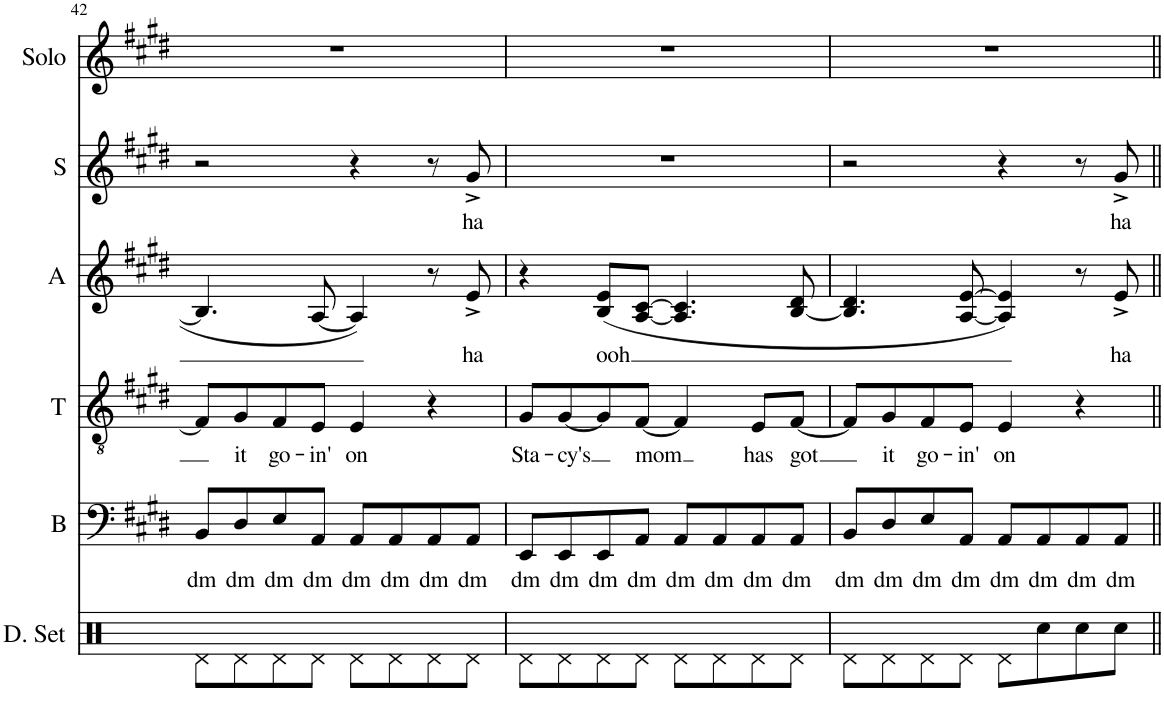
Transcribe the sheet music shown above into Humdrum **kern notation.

**kern	**kern	**text	**kern	**text	**kern	**text	**kern	**text	**kern
*part6	*part5	*part5	*part4	*part4	*part3	*part3	*part2	*part2	*part1
*staff6	*staff5	*staff5	*staff4	*staff4	*staff3	*staff3	*staff2	*staff2	*staff1
*I"Drumset	*I"Bass	*	*I"Tenor	*	*I"Alto	*	*I"Soprano	*	*I"Solo
*I'D. Set	*I'B	*	*I'T	*	*I'A	*	*I'S	*	*I'Solo
!!LO:PB:g=z
*clefX	*clefF4	*	*clefGv2	*	*clefG2	*	*clefG2	*	*clefG2
*k[]	*k[f#c#g#d#]	*	*k[f#c#g#d#]	*	*k[f#c#g#d#]	*	*k[f#c#g#d#]	*	*k[f#c#g#d#]
*M4/4	*M4/4	*	*M4/4	*	*M4/4	*	*M4/4	*	*M4/4
=42	=42	=42	=42	=42	=42	=42	=42	=42	=42
!	!	!LO:LY:b	!	!	!	!	!	!	!
8Rd\L	8BB/L	dm	8F#/L]	.	4.B/]	.	2r	.	1r
!	!	!LO:LY:b	!	!LO:LY:b	!	!	!	!	!
8Rd\	8D#/	dm	8G#/	it	.	.	.	.	.
!	!	!LO:LY:b	!	!LO:LY:b	!	!	!	!	!
8Rd\	8E/	dm	8F#/	go-	.	.	.	.	.
!	!	!LO:LY:b	!	!LO:LY:b	!	!	!	!	!
8Rd\J	8AA/J	dm	8E/J	-in'	[8A/	.	.	.	.
!	!	!LO:LY:b	!	!LO:LY:b	!	!	!	!	!
8Rd\L	8AA/L	dm	4E/	on	4A/]	.	4r	.	.
!	!	!LO:LY:b	!	!	!	!	!	!	!
8Rd\	8AA/	dm	.	.	.	.	.	.	.
!	!	!LO:LY:b	!	!	!	!	!	!	!
8Rd\	8AA/	dm	4r	.	8r	.	8r	.	.
!	!	!LO:LY:b	!	!	!	!LO:LY:b	!	!LO:LY:b	!
8Rd\J	8AA/J	dm	.	.	8e^/	ha	8g#^/	ha	.
=43	=43	=43	=43	=43	=43	=43	=43	=43	=43
!	!	!LO:LY:b	!	!LO:LY:b	!	!	!	!	!
8Rd\L	8EE/L	dm	8G#/L	Sta-	4r	.	1r	.	1r
!	!	!LO:LY:b	!	!LO:LY:b	!	!	!	!	!
8Rd\	8EE/	dm	[8G#/	-cy's	.	.	.	.	.
!	!	!LO:LY:b	!	!	!	!LO:LY:b	!	!	!
8Rd\	8EE/	dm	8G#/]	.	(8B/ 8e/L	ooh	.	.	.
!	!	!LO:LY:b	!	!LO:LY:b	!	!	!	!	!
8Rd\J	8AA/J	dm	[8F#/J	mom	[8A/ [8c#/J	.	.	.	.
!	!	!LO:LY:b	!	!	!	!	!	!	!
8Rd\L	8AA/L	dm	4F#/]	.	4.A/] 4.c#/]	.	.	.	.
!	!	!LO:LY:b	!	!	!	!	!	!	!
8Rd\	8AA/	dm	.	.	.	.	.	.	.
!	!	!LO:LY:b	!	!LO:LY:b	!	!	!	!	!
8Rd\	8AA/	dm	8E/L	has	.	.	.	.	.
!	!	!LO:LY:b	!	!LO:LY:b	!	!	!	!	!
8Rd\J	8AA/J	dm	[8F#/J	got	[8B/ 8d#/	.	.	.	.
=44	=44	=44	=44	=44	=44	=44	=44	=44	=44
!	!	!LO:LY:b	!	!	!	!	!	!	!
8Rd\L	8BB/L	dm	8F#/L]	.	4.B/] 4.d#/	.	2r	.	1r
!	!	!LO:LY:b	!	!LO:LY:b	!	!	!	!	!
8Rd\	8D#/	dm	8G#/	it	.	.	.	.	.
!	!	!LO:LY:b	!	!LO:LY:b	!	!	!	!	!
8Rd\	8E/	dm	8F#/	go-	.	.	.	.	.
!	!	!LO:LY:b	!	!LO:LY:b	!	!	!	!	!
8Rd\J	8AA/J	dm	8E/J	-in'	[8A/ [8e/	.	.	.	.
!	!	!LO:LY:b	!	!LO:LY:b	!	!	!	!	!
8Rd\L	8AA/L	dm	4E/	on	4A/] 4e/])	.	4r	.	.
!	!	!LO:LY:b	!	!	!	!	!	!	!
8Rcc\	8AA/	dm	.	.	.	.	.	.	.
!	!	!LO:LY:b	!	!	!	!	!	!	!
8Rcc\	8AA/	dm	4r	.	8r	.	8r	.	.
!	!	!LO:LY:b	!	!	!	!LO:LY:b	!	!LO:LY:b	!
8Rcc\J	8AA/J	dm	.	.	8e^/	ha	8g#^/	ha	.
=||	=||	=||	=||	=||	=||	=||	=||	=||	=||
*-	*-	*-	*-	*-	*-	*-	*-	*-	*-
